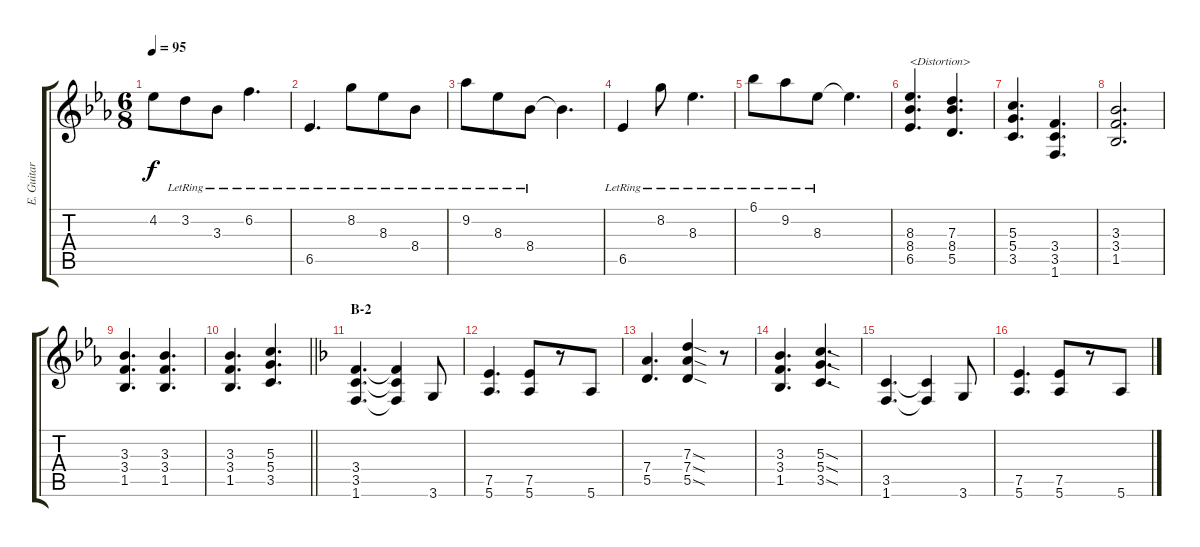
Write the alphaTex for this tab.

\track ("E. Guitar I" "E. Guitar ") {instrument electricguitarclean}
\staff {score tabs}
\tuning (E4 B3 G3 D3 A2 E2) {hide}
\ts (6 8)
\tempo 95
\clef g2
\ks eb
4.2{t}.8{dy f} 3.2{lr}.8 3.3{lr}.8 6.2{lr}.4{d} |
6.5{lr}.4{d} 8.2{lr}.8 8.3{lr}.8 8.4{lr}.8 |
9.2{lr}.8 8.3{lr}.8 8.4{lr}.8 8.4{t}.4{d} |
6.5{lr}.4 8.2{lr}.8 8.3{lr}.4{d} |
6.1{lr}.8 9.2{lr}.8 8.3{lr}.8 8.3{t}.4{d} |
(8.3 8.4 6.5).4{d txt "<Distortion>" instrument overdrivenguitar} (7.3 8.4 5.5).4{d} |
(5.3 5.4 3.5).4{d} (3.4 3.5 1.6).4{d} |
(3.3 3.4 1.5).2{d} |
(3.3 3.4 1.5).4{d} (3.3 3.4 1.5).4{d} |
\barLineRight lightlight
(3.3 3.4 1.5).4{d} (5.3 5.4 3.5).4{d} |
\section ("" "B-2")
\ks f
(3.4 3.5 1.6).4{d} (3.4{t} 3.5{t} 1.6{t}).4 3.6.8 |
(7.5 5.6).4{d} (7.5 5.6).8 r.8 5.6.8 |
(7.4 5.5).4{d} (7.3{sod} 7.4{sod} 5.5{sod}).4 r.8 |
(3.3 3.4 1.5).4{d} (5.3{sod} 5.4{sod} 3.5{sod}).4{d} |
(3.5 1.6).4{d} (3.5{t} 1.6{t}).4 3.6.8 |
(7.5 5.6).4{d} (7.5 5.6).8 r.8 5.6.8
